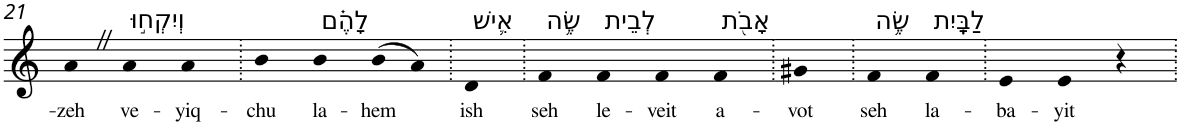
**kern	**text
*part1	*part1
*staff1	*staff1
*I"Piano	*
*I'Pno	*
!!LO:PB:g=z
*clefG2	*
*k[]	*
=21	=21
!	!LO:LY:b
4aZ	-zeh
!LO:TX:a:t=וְיִקְח֣וּ	!
!	!LO:LY:b
4a	ve-
!	!LO:LY:b
4a	-yiq-
=22.	=22.
!	!LO:LY:b
4b	-chu
!LO:TX:a:t=לָהֶ֗ם	!
!	!LO:LY:b
4b	la-
!	!LO:LY:b
(>8b	-hem
8a)	.
=23.	=23.
!LO:TX:a:t=אִ֛ישׁ	!
!	!LO:LY:b
4d	ish
=24.	=24.
!LO:TX:a:t=שֶׂ֥ה	!
!	!LO:LY:b
4f	seh
!LO:TX:a:t=לְבֵית	!
!	!LO:LY:b
4f	le-
!	!LO:LY:b
4f	-veit
!LO:TX:a:t=אָבֹ֖ת	!
!	!LO:LY:b
4f	a-
=25.	=25.
!	!LO:LY:b
4g#X	-vot
=26.	=26.
!LO:TX:a:t=שֶׂ֥ה	!
!	!LO:LY:b
4f	seh
!LO:TX:a:t=לַבָּֽיִת	!
!	!LO:LY:b
4f	la-
=27.	=27.
!	!LO:LY:b
4e	-ba-
!	!LO:LY:b
4e	-yit
4r	.
=.	=.
*-	*-
